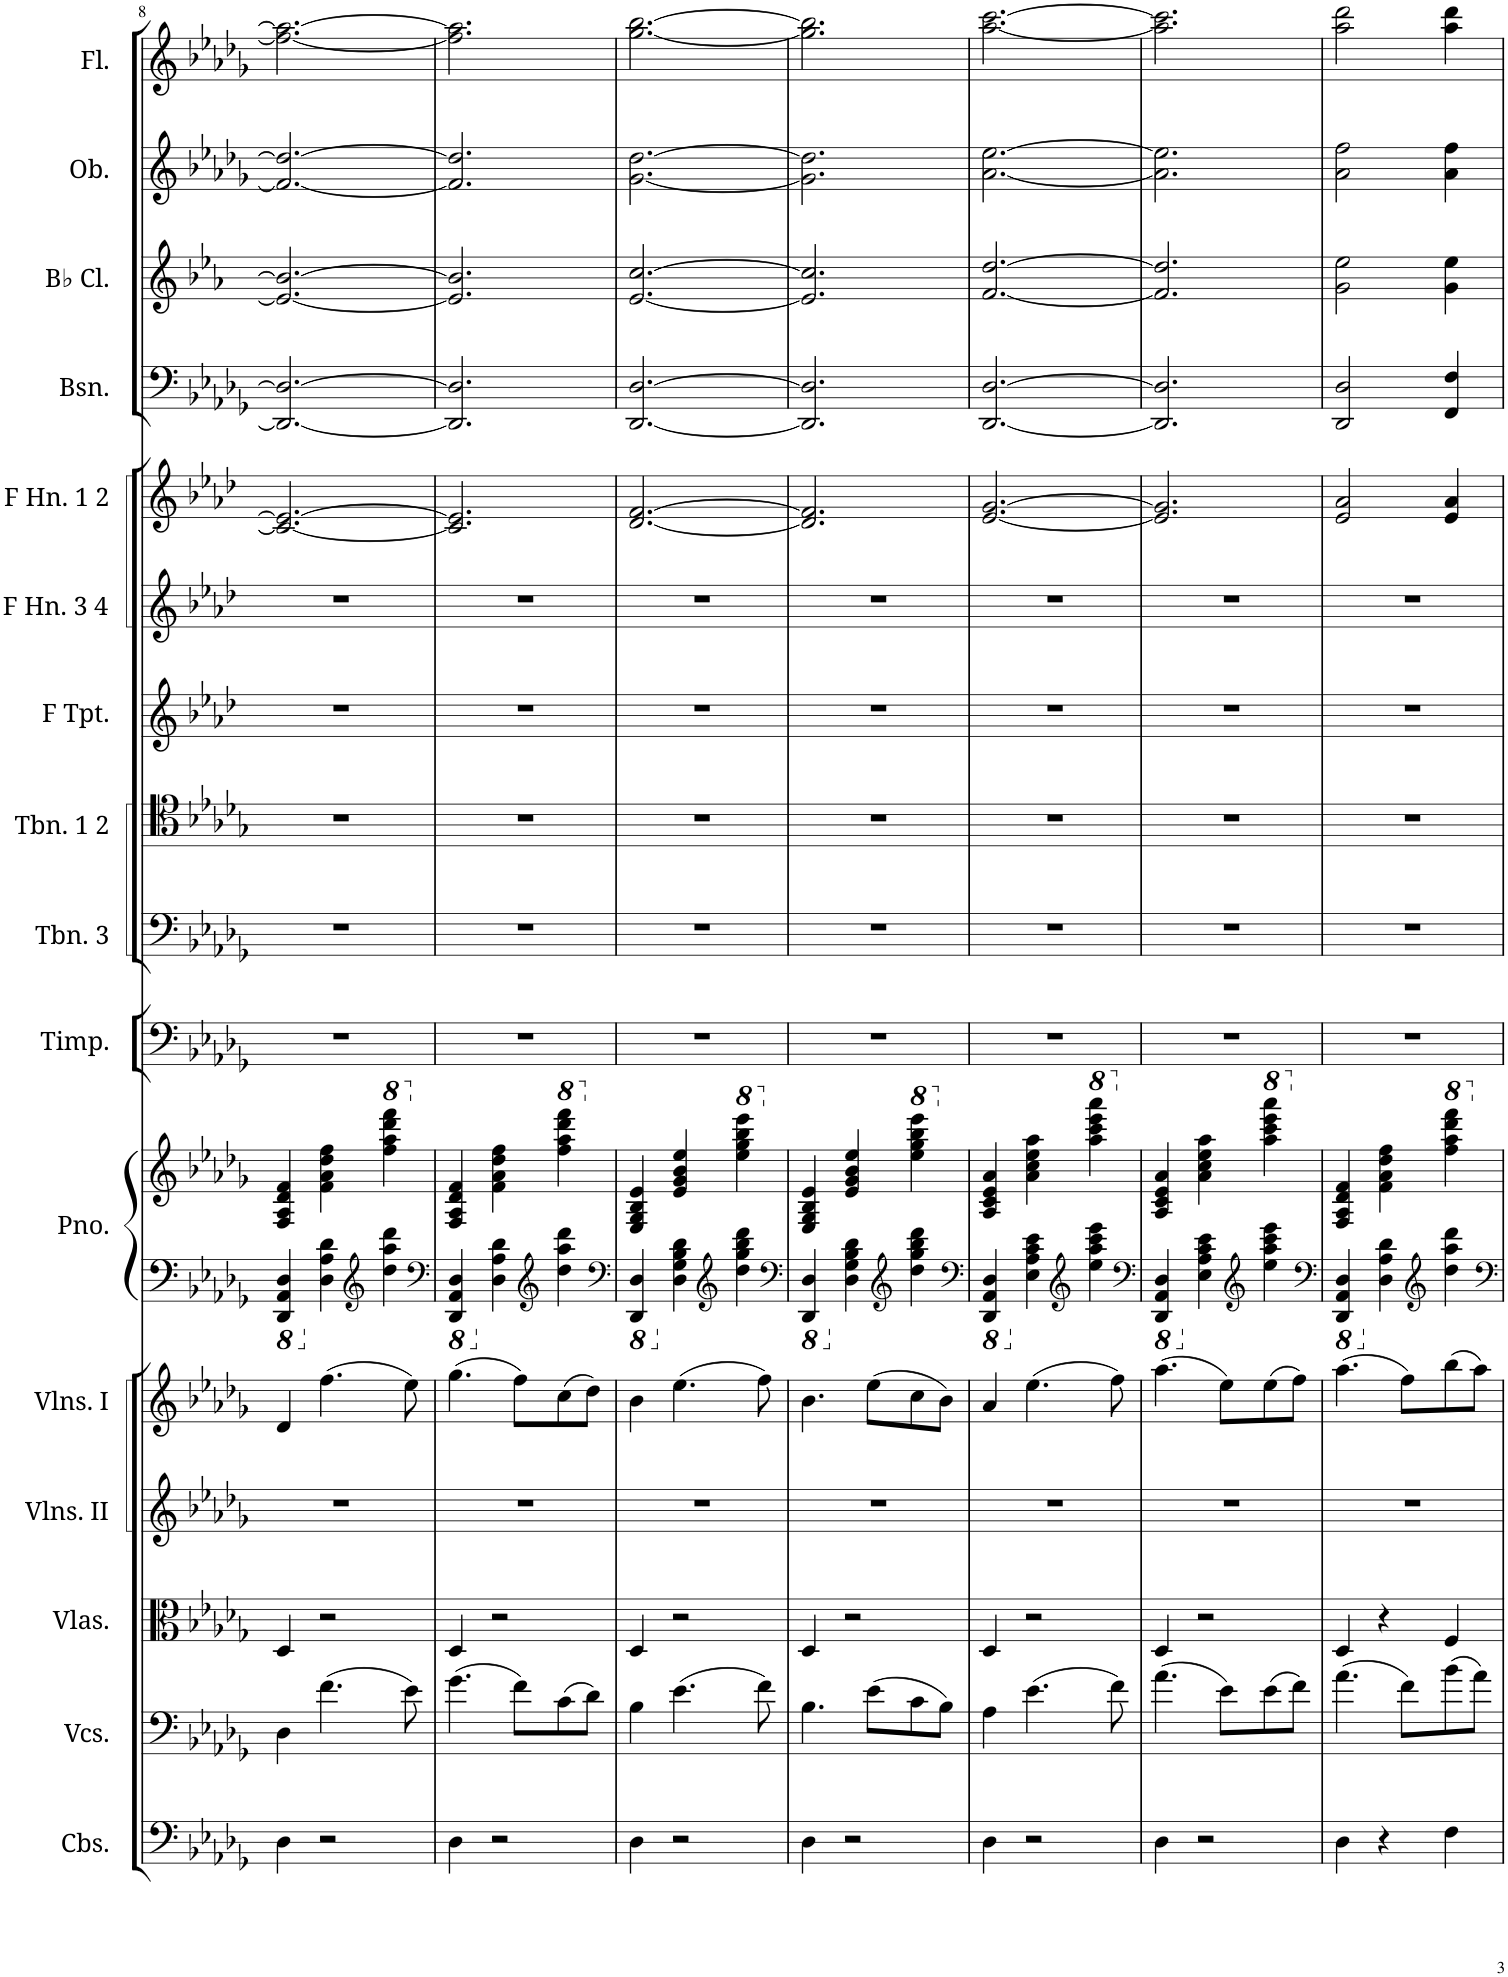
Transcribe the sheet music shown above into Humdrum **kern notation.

**kern	**kern	**kern	**kern	**kern	**kern	**kern	**kern	**kern	**kern	**kern	**kern	**kern	**kern	**kern	**kern	**kern
*part16	*part15	*part14	*part13	*part12	*part11	*part11	*part10	*part9	*part8	*part7	*part6	*part5	*part4	*part3	*part2	*part1
*staff17	*staff16	*staff15	*staff14	*staff13	*staff12	*staff11	*staff10	*staff9	*staff8	*staff7	*staff6	*staff5	*staff4	*staff3	*staff2	*staff1
*I"Contrabasses	*I"Violoncellos	*I"Violas	*I"Violins II	*I"Violins I	*I"Grand Piano	*	*I"Timpani (Ab-Db-Eb)	*I"Trombone 3	*I"Trombone 1 &amp; 2	*I"F Trumpet	*I"F Horn 3 &amp; 4	*I"F Horn 1 &amp; 2	*I"Bassoon	*I"Bb Clarinet	*I"Oboe	*I"Flute
*I'Cbs.	*I'Vcs.	*I'Vlas.	*I'Vlns. II	*I'Vlns. I	*I'Pno.	*	*I'Timp.	*I'Tbn. 3	*I'Tbn. 1 2	*I'F Tpt.	*I'F Hn. 3 4	*I'F Hn. 1 2	*I'Bsn.	*I'Bb Cl.	*I'Ob.	*I'Fl.
!!LO:PB:g=z
*clefF4	*clefF4	*clefC3	*clefG2	*clefG2	*clefF4	*clefG2	*clefF4	*clefF4	*clefC4	*clefG2	*clefG2	*clefG2	*clefF4	*clefG2	*clefG2	*clefG2
*Trd7c12	*	*	*	*	*	*	*	*	*	*Trd-3c-5	*Trd4c7	*Trd4c7	*	*Trd1c2	*	*
*k[b-e-a-d-g-]	*k[b-e-a-d-g-]	*k[b-e-a-d-g-]	*k[b-e-a-d-g-]	*k[b-e-a-d-g-]	*k[b-e-a-d-g-]	*k[b-e-a-d-g-]	*k[b-e-a-d-g-]	*k[b-e-a-d-g-]	*k[b-e-a-d-g-]	*k[b-e-a-d-]	*k[b-e-a-d-]	*k[b-e-a-d-]	*k[b-e-a-d-g-]	*k[b-e-a-]	*k[b-e-a-d-g-]	*k[b-e-a-d-g-]
*M6/8	*M6/8	*M6/8	*M6/8	*M6/8	*M6/8	*M6/8	*M6/8	*M6/8	*M6/8	*M6/8	*M6/8	*M6/8	*M6/8	*M6/8	*M6/8	*M6/8
*	*	*	*	*	*8ba	*	*	*	*	*	*	*	*	*	*	*
=8	=8	=8	=8	=8	=8	=8	=8	=8	=8	=8	=8	=8	=8	=8	=8	=8
4D-\	4D-\	4D-/	2.r	4d-/	4DDD-/ 4AAA-/ 4DD-/	4F/ 4A-/ 4d-/ 4f/	2.r	2.r	2.r	2.r	2.r	2.c/_ 2.e-/_	2.DD-/_ 2.D-/_	2.e-/_ 2.b-/_	2.f/_ 2.dd-/_	2.ff\_ 2.aa-\_
*	*	*	*	*	*X8ba	*	*	*	*	*	*	*	*	*	*	*
2r	(4.f\	2r	.	(4.ff\	4D-\ 4A-\ 4d-\	4f\ 4a-\ 4dd-\ 4ff\	.	.	.	.	.	.	.	.	.	.
*	*	*	*	*	*clefG2	*	*	*	*	*	*	*	*	*	*	*
*	*	*	*	*	*	*8va	*	*	*	*	*	*	*	*	*	*
.	.	.	.	.	4dd-\ 4aa-\ 4ddd-\	4fff\ 4aaa-\ 4dddd-\ 4ffff\	.	.	.	.	.	.	.	.	.	.
.	8e-\)	.	.	8ee-\)	.	.	.	.	.	.	.	.	.	.	.	.
=9	=9	=9	=9	=9	=9	=9	=9	=9	=9	=9	=9	=9	=9	=9	=9	=9
*	*	*	*	*	*clefF4	*	*	*	*	*	*	*	*	*	*	*
*	*	*	*	*	*8ba	*	*	*	*	*	*	*	*	*	*	*
*	*	*	*	*	*	*X8va	*	*	*	*	*	*	*	*	*	*
4D-\	(4.g-\	4D-/	2.r	(4.gg-\	4DDD-/ 4AAA-/ 4DD-/	4F/ 4A-/ 4d-/ 4f/	2.r	2.r	2.r	2.r	2.r	2.c/] 2.e-/]	2.DD-/] 2.D-/]	2.e-/] 2.b-/]	2.f/] 2.dd-/]	2.ff\] 2.aa-\]
*	*	*	*	*	*X8ba	*	*	*	*	*	*	*	*	*	*	*
2r	.	2r	.	.	4D-\ 4A-\ 4d-\	4f\ 4a-\ 4dd-\ 4ff\	.	.	.	.	.	.	.	.	.	.
.	8f\L)	.	.	8ff\L)	.	.	.	.	.	.	.	.	.	.	.	.
*	*	*	*	*	*clefG2	*	*	*	*	*	*	*	*	*	*	*
*	*	*	*	*	*	*8va	*	*	*	*	*	*	*	*	*	*
.	(8c\	.	.	(8cc\	4dd-\ 4aa-\ 4ddd-\	4fff\ 4aaa-\ 4dddd-\ 4ffff\	.	.	.	.	.	.	.	.	.	.
.	8d-\J)	.	.	8dd-\J)	.	.	.	.	.	.	.	.	.	.	.	.
=10	=10	=10	=10	=10	=10	=10	=10	=10	=10	=10	=10	=10	=10	=10	=10	=10
*	*	*	*	*	*clefF4	*	*	*	*	*	*	*	*	*	*	*
*	*	*	*	*	*8ba	*	*	*	*	*	*	*	*	*	*	*
*	*	*	*	*	*	*X8va	*	*	*	*	*	*	*	*	*	*
4D-\	4B-\	4D-/	2.r	4b-\	4DDD-/ 4DD-/	4E-/ 4G-/ 4B-/ 4e-/	2.r	2.r	2.r	2.r	2.r	[2.d-/ [2.f/	[2.DD-/ [2.D-/	[2.e-/ [2.cc/	[2.g-\ [2.dd-\	[2.gg-\ [2.bb-\
*	*	*	*	*	*X8ba	*	*	*	*	*	*	*	*	*	*	*
2r	(4.e-\	2r	.	(4.ee-\	4D-\ 4G-\ 4B-\ 4d-\	4e-/ 4g-/ 4b-/ 4ee-/	.	.	.	.	.	.	.	.	.	.
*	*	*	*	*	*clefG2	*	*	*	*	*	*	*	*	*	*	*
*	*	*	*	*	*	*8va	*	*	*	*	*	*	*	*	*	*
.	.	.	.	.	4dd-\ 4gg-\ 4bb-\ 4ddd-\	4eee-\ 4ggg-\ 4bbb-\ 4eeee-\	.	.	.	.	.	.	.	.	.	.
.	8f\)	.	.	8ff\)	.	.	.	.	.	.	.	.	.	.	.	.
=11	=11	=11	=11	=11	=11	=11	=11	=11	=11	=11	=11	=11	=11	=11	=11	=11
*	*	*	*	*	*clefF4	*	*	*	*	*	*	*	*	*	*	*
*	*	*	*	*	*8ba	*	*	*	*	*	*	*	*	*	*	*
*	*	*	*	*	*	*X8va	*	*	*	*	*	*	*	*	*	*
4D-\	4.B-\	4D-/	2.r	4.b-\	4DDD-/ 4DD-/	4E-/ 4G-/ 4B-/ 4e-/	2.r	2.r	2.r	2.r	2.r	2.d-/] 2.f/]	2.DD-/] 2.D-/]	2.e-/] 2.cc/]	2.g-\] 2.dd-\]	2.gg-\] 2.bb-\]
*	*	*	*	*	*X8ba	*	*	*	*	*	*	*	*	*	*	*
2r	.	2r	.	.	4D-\ 4G-\ 4B-\ 4d-\	4e-/ 4g-/ 4b-/ 4ee-/	.	.	.	.	.	.	.	.	.	.
.	(8e-\L	.	.	(8ee-\L	.	.	.	.	.	.	.	.	.	.	.	.
*	*	*	*	*	*clefG2	*	*	*	*	*	*	*	*	*	*	*
*	*	*	*	*	*	*8va	*	*	*	*	*	*	*	*	*	*
.	8c\	.	.	8cc\	4dd-\ 4gg-\ 4bb-\ 4ddd-\	4eee-\ 4ggg-\ 4bbb-\ 4eeee-\	.	.	.	.	.	.	.	.	.	.
.	8B-\J)	.	.	8b-\J)	.	.	.	.	.	.	.	.	.	.	.	.
=12	=12	=12	=12	=12	=12	=12	=12	=12	=12	=12	=12	=12	=12	=12	=12	=12
*	*	*	*	*	*clefF4	*	*	*	*	*	*	*	*	*	*	*
*	*	*	*	*	*8ba	*	*	*	*	*	*	*	*	*	*	*
*	*	*	*	*	*	*X8va	*	*	*	*	*	*	*	*	*	*
4D-\	4A-\	4D-/	2.r	4a-/	4DDD-/ 4AAA-/ 4DD-/	4A-/ 4c/ 4e-/ 4a-/	2.r	2.r	2.r	2.r	2.r	[2.e-/ [2.g/	[2.DD-/ [2.D-/	[2.f/ [2.dd/	[2.a-\ [2.ee-\	[2.aa-\ [2.ccc\
*	*	*	*	*	*X8ba	*	*	*	*	*	*	*	*	*	*	*
2r	(4.e-\	2r	.	(4.ee-\	4E-\ 4A-\ 4c\ 4e-\	4a-\ 4cc\ 4ee-\ 4aa-\	.	.	.	.	.	.	.	.	.	.
*	*	*	*	*	*clefG2	*	*	*	*	*	*	*	*	*	*	*
*	*	*	*	*	*	*8va	*	*	*	*	*	*	*	*	*	*
.	.	.	.	.	4ee-\ 4aa-\ 4ccc\ 4eee-\	4aaa-\ 4cccc\ 4eeee-\ 4aaaa-\	.	.	.	.	.	.	.	.	.	.
.	8f\)	.	.	8ff\)	.	.	.	.	.	.	.	.	.	.	.	.
=13	=13	=13	=13	=13	=13	=13	=13	=13	=13	=13	=13	=13	=13	=13	=13	=13
*	*	*	*	*	*clefF4	*	*	*	*	*	*	*	*	*	*	*
*	*	*	*	*	*8ba	*	*	*	*	*	*	*	*	*	*	*
*	*	*	*	*	*	*X8va	*	*	*	*	*	*	*	*	*	*
4D-\	(4.a-\	4D-/	2.r	(4.aa-\	4DDD-/ 4AAA-/ 4DD-/	4A-/ 4c/ 4e-/ 4a-/	2.r	2.r	2.r	2.r	2.r	2.e-/] 2.g/]	2.DD-/] 2.D-/]	2.f/] 2.dd/]	2.a-\] 2.ee-\]	2.aa-\] 2.ccc\]
*	*	*	*	*	*X8ba	*	*	*	*	*	*	*	*	*	*	*
2r	.	2r	.	.	4E-\ 4A-\ 4c\ 4e-\	4a-\ 4cc\ 4ee-\ 4aa-\	.	.	.	.	.	.	.	.	.	.
.	8e-\L)	.	.	8ee-\L)	.	.	.	.	.	.	.	.	.	.	.	.
*	*	*	*	*	*clefG2	*	*	*	*	*	*	*	*	*	*	*
*	*	*	*	*	*	*8va	*	*	*	*	*	*	*	*	*	*
.	(8e-\	.	.	(8ee-\	4ee-\ 4aa-\ 4ccc\ 4eee-\	4aaa-\ 4cccc\ 4eeee-\ 4aaaa-\	.	.	.	.	.	.	.	.	.	.
.	8f\J)	.	.	8ff\J)	.	.	.	.	.	.	.	.	.	.	.	.
=14	=14	=14	=14	=14	=14	=14	=14	=14	=14	=14	=14	=14	=14	=14	=14	=14
*	*	*	*	*	*clefF4	*	*	*	*	*	*	*	*	*	*	*
*	*	*	*	*	*8ba	*	*	*	*	*	*	*	*	*	*	*
*	*	*	*	*	*	*X8va	*	*	*	*	*	*	*	*	*	*
4D-\	(4.a-\	4D-/	2.r	(4.aa-\	4DDD-/ 4AAA-/ 4DD-/	4F/ 4A-/ 4d-/ 4f/	2.r	2.r	2.r	2.r	2.r	2e-/ 2a-/	2DD-/ 2D-/	2g\ 2ee-\	2a-\ 2ff\	2aa-\ 2ddd-\
*	*	*	*	*	*X8ba	*	*	*	*	*	*	*	*	*	*	*
4r	.	4r	.	.	4D-\ 4A-\ 4d-\	4f\ 4a-\ 4dd-\ 4ff\	.	.	.	.	.	.	.	.	.	.
.	8f\L)	.	.	8ff\L)	.	.	.	.	.	.	.	.	.	.	.	.
*	*	*	*	*	*clefG2	*	*	*	*	*	*	*	*	*	*	*
*	*	*	*	*	*	*8va	*	*	*	*	*	*	*	*	*	*
4F\	(8b-\	4F/	.	(8bb-\	4dd-\ 4aa-\ 4ddd-\	4fff\ 4aaa-\ 4dddd-\ 4ffff\	.	.	.	.	.	4e-/ 4a-/	4FF/ 4F/	4g\ 4ee-\	4a-\ 4ff\	4aa-\ 4ddd-\
.	8a-\J)	.	.	8aa-\J)	.	.	.	.	.	.	.	.	.	.	.	.
*	*	*	*	*	*	*X8va	*	*	*	*	*	*	*	*	*	*
=	=	=	=	=	=	=	=	=	=	=	=	=	=	=	=	=
*-	*-	*-	*-	*-	*-	*-	*-	*-	*-	*-	*-	*-	*-	*-	*-	*-
